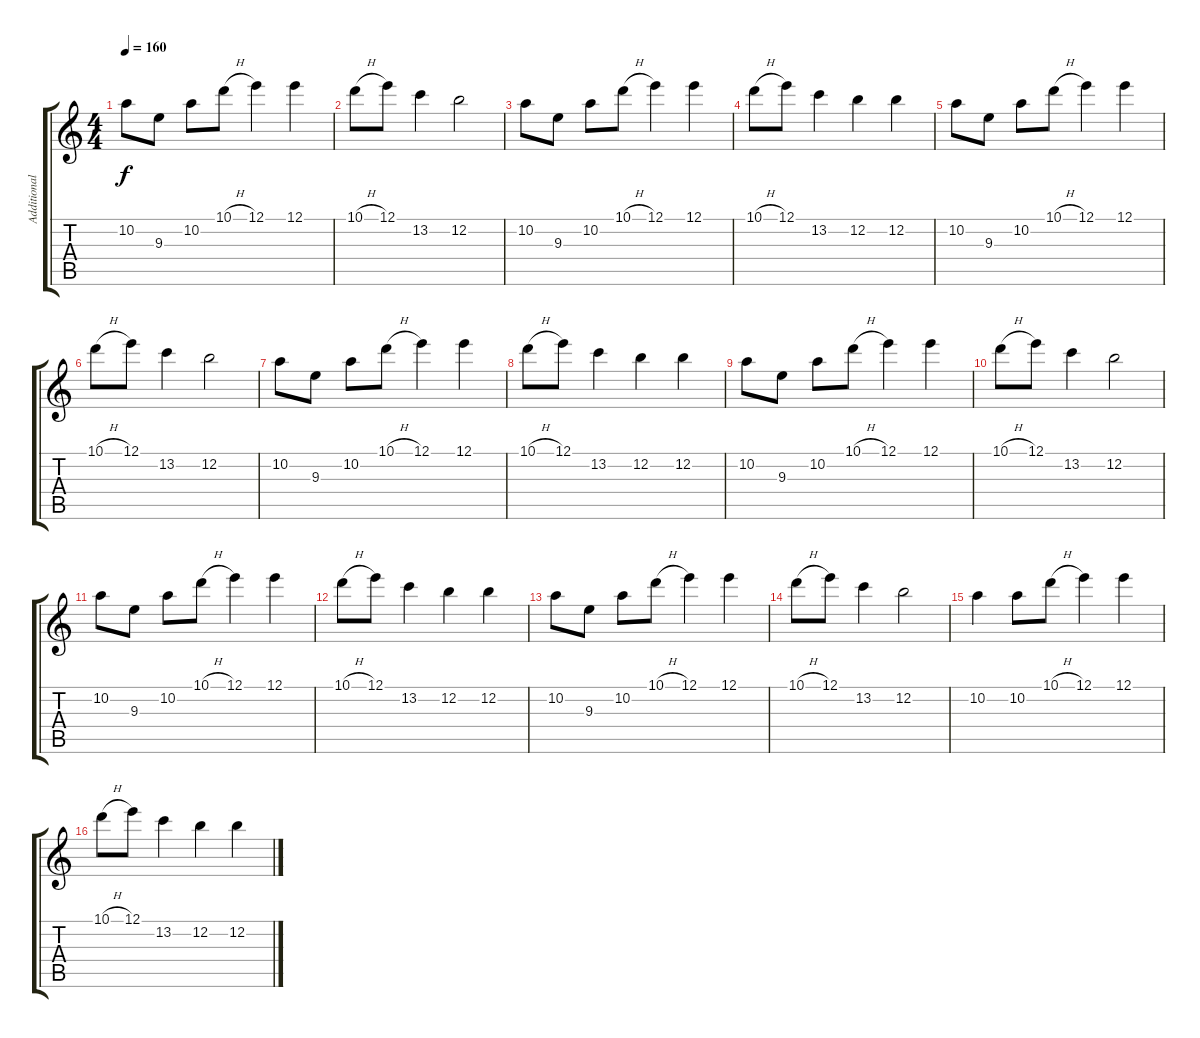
\track ("Additionals" "Additional") {instrument distortionguitar}
\staff {score tabs}
\tuning (E4 B3 G3 D3 A2 E2) {hide}
\ts (4 4)
\tempo 160
\clef g2
\ks c
10.2.8{dy f} 9.3.8 10.2.8 10.1{h}.8 12.1.4 12.1.4 |
10.1{h}.8 12.1.8 13.2.4 12.2.2 |
10.2.8 9.3.8 10.2.8 10.1{h}.8 12.1.4 12.1.4 |
10.1{h}.8 12.1.8 13.2.4 12.2.4 12.2.4 |
10.2.8 9.3.8 10.2.8 10.1{h}.8 12.1.4 12.1.4 |
10.1{h}.8 12.1.8 13.2.4 12.2.2 |
10.2.8{instrument acousticguitarsteel} 9.3.8 10.2.8 10.1{h}.8 12.1.4 12.1.4 |
10.1{h}.8 12.1.8 13.2.4 12.2.4 12.2.4 |
10.2.8 9.3.8 10.2.8 10.1{h}.8 12.1.4 12.1.4 |
10.1{h}.8 12.1.8 13.2.4 12.2.2 |
10.2.8 9.3.8 10.2.8 10.1{h}.8 12.1.4 12.1.4 |
10.1{h}.8 12.1.8 13.2.4 12.2.4 12.2.4 |
10.2.8 9.3.8 10.2.8 10.1{h}.8 12.1.4 12.1.4 |
10.1{h}.8 12.1.8 13.2.4 12.2.2 |
10.2.4{instrument acousticguitarsteel} 10.2.8 10.1{h}.8 12.1.4 12.1.4 |
10.1{h}.8 12.1.8 13.2.4 12.2.4 12.2.4
